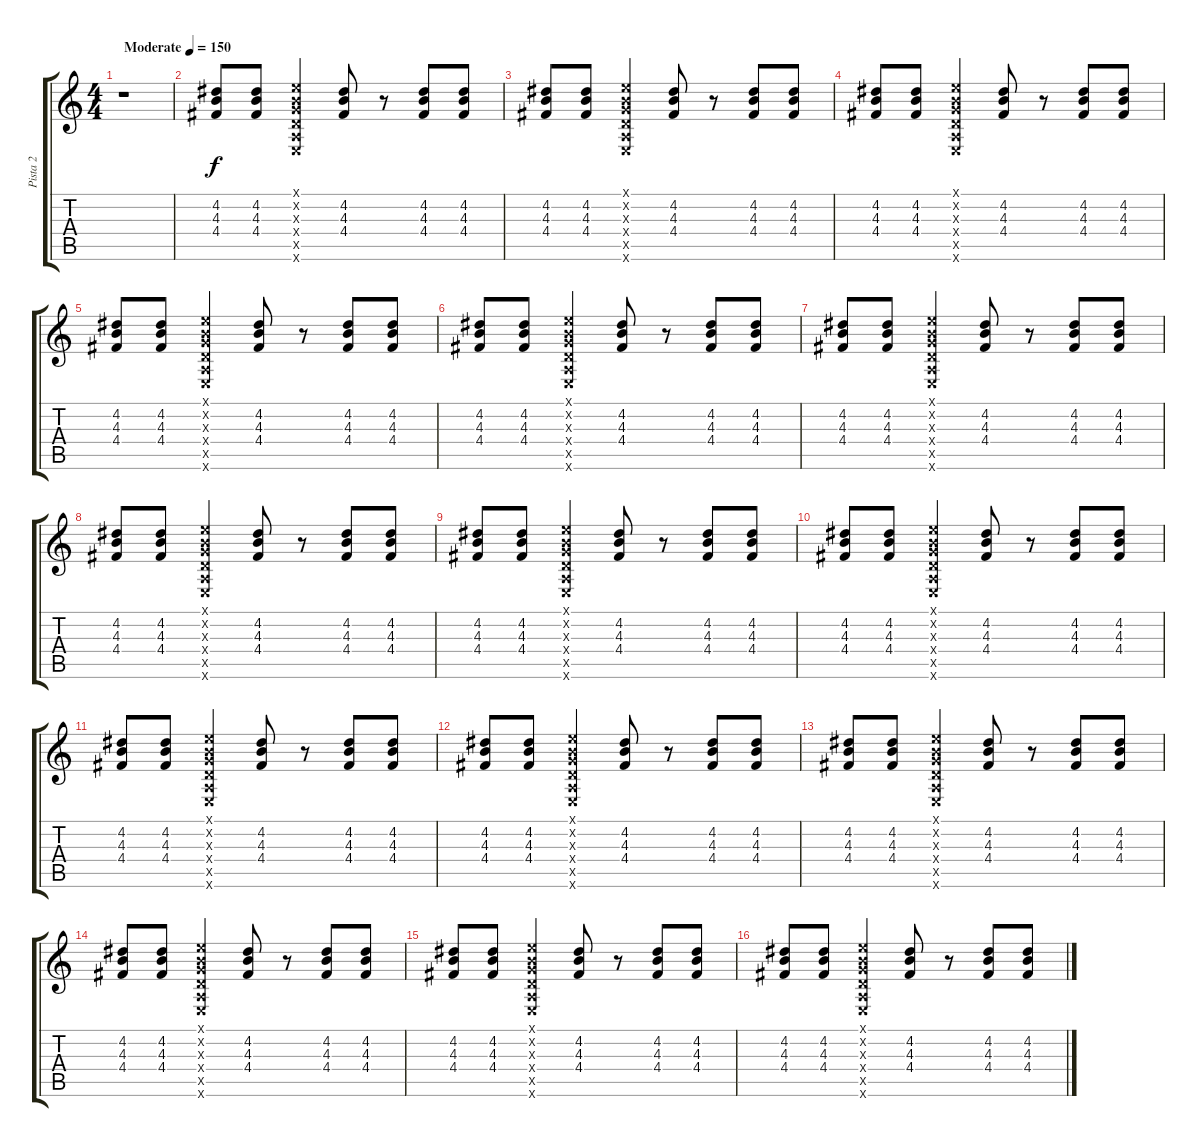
\track ("Pista 2" "Pista 2") {instrument electricguitarclean}
\staff {score tabs}
\tuning (E4 B3 G3 D3 A2 E2) {hide}
\ts (4 4)
\tempo (150 "Moderate")
\clef g2
\ks c
r.1{dy f instrument electricguitarclean} |
(4.2 4.3 4.4).8 (4.2 4.3 4.4).8 (0.1{x} 0.2{x} 0.3{x} 0.4{x} 0.5{x} 0.6{x}).4 (4.2 4.3 4.4).8 r.8 (4.2 4.3 4.4).8 (4.2 4.3 4.4).8 |
(4.2 4.3 4.4).8 (4.2 4.3 4.4).8 (0.1{x} 0.2{x} 0.3{x} 0.4{x} 0.5{x} 0.6{x}).4 (4.2 4.3 4.4).8 r.8 (4.2 4.3 4.4).8 (4.2 4.3 4.4).8 |
(4.2 4.3 4.4).8 (4.2 4.3 4.4).8 (0.1{x} 0.2{x} 0.3{x} 0.4{x} 0.5{x} 0.6{x}).4 (4.2 4.3 4.4).8 r.8 (4.2 4.3 4.4).8 (4.2 4.3 4.4).8 |
(4.2 4.3 4.4).8 (4.2 4.3 4.4).8 (0.1{x} 0.2{x} 0.3{x} 0.4{x} 0.5{x} 0.6{x}).4 (4.2 4.3 4.4).8 r.8 (4.2 4.3 4.4).8 (4.2 4.3 4.4).8 |
(4.2 4.3 4.4).8 (4.2 4.3 4.4).8 (0.1{x} 0.2{x} 0.3{x} 0.4{x} 0.5{x} 0.6{x}).4 (4.2 4.3 4.4).8 r.8 (4.2 4.3 4.4).8 (4.2 4.3 4.4).8 |
(4.2 4.3 4.4).8 (4.2 4.3 4.4).8 (0.1{x} 0.2{x} 0.3{x} 0.4{x} 0.5{x} 0.6{x}).4 (4.2 4.3 4.4).8 r.8 (4.2 4.3 4.4).8 (4.2 4.3 4.4).8 |
(4.2 4.3 4.4).8 (4.2 4.3 4.4).8 (0.1{x} 0.2{x} 0.3{x} 0.4{x} 0.5{x} 0.6{x}).4 (4.2 4.3 4.4).8 r.8 (4.2 4.3 4.4).8 (4.2 4.3 4.4).8 |
(4.2 4.3 4.4).8 (4.2 4.3 4.4).8 (0.1{x} 0.2{x} 0.3{x} 0.4{x} 0.5{x} 0.6{x}).4 (4.2 4.3 4.4).8 r.8 (4.2 4.3 4.4).8 (4.2 4.3 4.4).8 |
(4.2 4.3 4.4).8 (4.2 4.3 4.4).8 (0.1{x} 0.2{x} 0.3{x} 0.4{x} 0.5{x} 0.6{x}).4 (4.2 4.3 4.4).8 r.8 (4.2 4.3 4.4).8 (4.2 4.3 4.4).8 |
(4.2 4.3 4.4).8 (4.2 4.3 4.4).8 (0.1{x} 0.2{x} 0.3{x} 0.4{x} 0.5{x} 0.6{x}).4 (4.2 4.3 4.4).8 r.8 (4.2 4.3 4.4).8 (4.2 4.3 4.4).8 |
(4.2 4.3 4.4).8 (4.2 4.3 4.4).8 (0.1{x} 0.2{x} 0.3{x} 0.4{x} 0.5{x} 0.6{x}).4 (4.2 4.3 4.4).8 r.8 (4.2 4.3 4.4).8 (4.2 4.3 4.4).8 |
(4.2 4.3 4.4).8 (4.2 4.3 4.4).8 (0.1{x} 0.2{x} 0.3{x} 0.4{x} 0.5{x} 0.6{x}).4 (4.2 4.3 4.4).8 r.8 (4.2 4.3 4.4).8 (4.2 4.3 4.4).8 |
(4.2 4.3 4.4).8 (4.2 4.3 4.4).8 (0.1{x} 0.2{x} 0.3{x} 0.4{x} 0.5{x} 0.6{x}).4 (4.2 4.3 4.4).8 r.8 (4.2 4.3 4.4).8 (4.2 4.3 4.4).8 |
(4.2 4.3 4.4).8 (4.2 4.3 4.4).8 (0.1{x} 0.2{x} 0.3{x} 0.4{x} 0.5{x} 0.6{x}).4 (4.2 4.3 4.4).8 r.8 (4.2 4.3 4.4).8 (4.2 4.3 4.4).8 |
(4.2 4.3 4.4).8 (4.2 4.3 4.4).8 (0.1{x} 0.2{x} 0.3{x} 0.4{x} 0.5{x} 0.6{x}).4 (4.2 4.3 4.4).8 r.8 (4.2 4.3 4.4).8 (4.2 4.3 4.4).8
